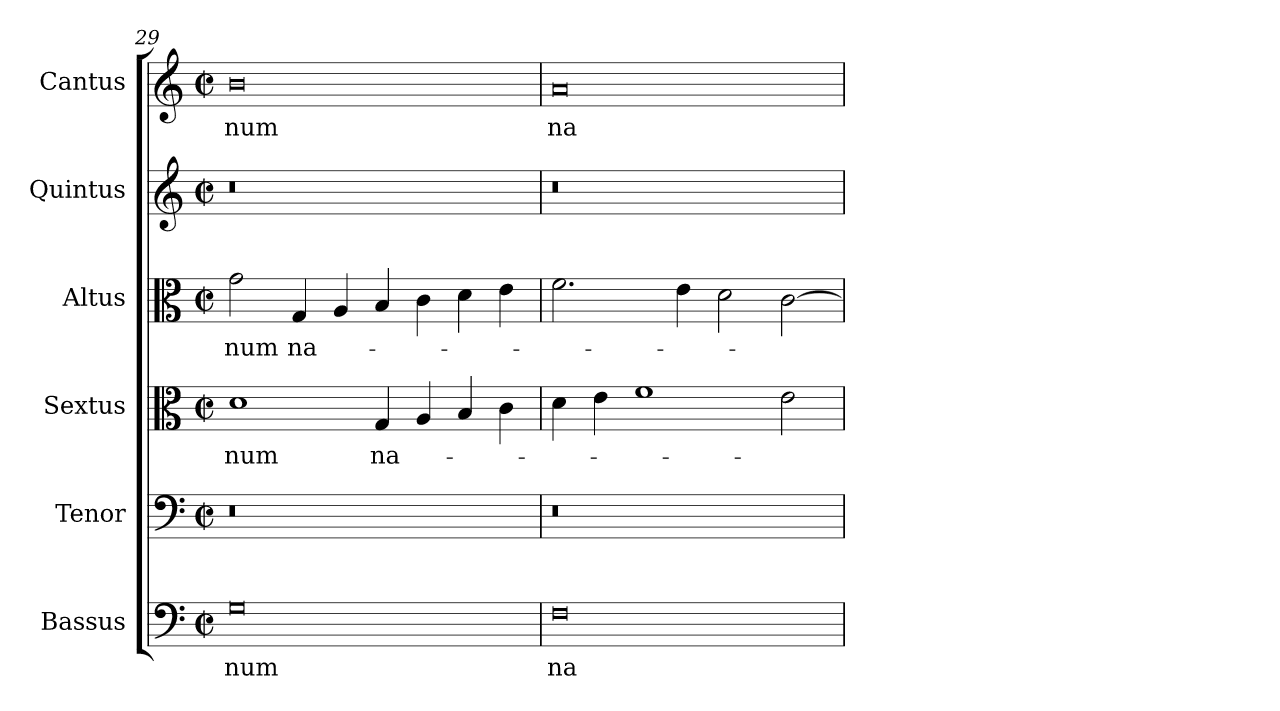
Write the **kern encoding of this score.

**kern	**text	**kern	**kern	**text	**kern	**text	**kern	**kern	**text
*part6	*part6	*part5	*part4	*part4	*part3	*part3	*part2	*part1	*part1
*staff6	*staff6	*staff5	*staff4	*staff4	*staff3	*staff3	*staff2	*staff1	*staff1
*I"Bassus	*	*I"Tenor	*I"Sextus	*	*I"Altus	*	*I"Quintus	*I"Cantus	*
*I'Bassus	*	*I'Tenor	*I'Sextus	*	*I'Altus	*	*I'Quintus	*I'Cantus	*
!!LO:PB:g=z
*clefF4	*	*clefF4	*clefC3	*	*clefC3	*	*clefG2	*clefG2	*
*M2/2	*	*M2/2	*M2/2	*	*M2/2	*	*M2/2	*M2/2	*
*met(c|)	*	*met(c|)	*met(c|)	*	*met(c|)	*	*met(c|)	*met(c|)	*
=29	=29	=29	=29	=29	=29	=29	=29	=29	=29
!	!LO:LY:b:cj	!	!	!LO:LY:b:cj	!	!LO:LY:b:cj	!	!	!LO:LY:b:cj
0G	-num	0r	1d	-num	2g\	-num	0r	0b	-num
!	!	!	!	!	!	!LO:LY:b:cj	!	!	!
.	.	.	.	.	4G/	na-	.	.	.
.	.	.	.	.	4A/	.	.	.	.
!	!	!	!	!LO:LY:b:cj	!	!	!	!	!
.	.	.	4G/	na-	4B/	.	.	.	.
.	.	.	4A/	.	4c\	.	.	.	.
.	.	.	4B/	.	4d\	.	.	.	.
.	.	.	4c\	.	4e\	.	.	.	.
=30	=30	=30	=30	=30	=30	=30	=30	=30	=30
!	!LO:LY:b:cj	!	!	!	!	!	!	!	!LO:LY:b:cj
0F	na-	0r	4d\	.	2.f\	.	0r	0a	na-
.	.	.	4e\	.	.	.	.	.	.
.	.	.	1f	.	.	.	.	.	.
.	.	.	.	.	4e\	.	.	.	.
.	.	.	.	.	2d\	.	.	.	.
.	.	.	2e\	.	[>2c\	.	.	.	.
=	=	=	=	=	=	=	=	=	=
*-	*-	*-	*-	*-	*-	*-	*-	*-	*-
